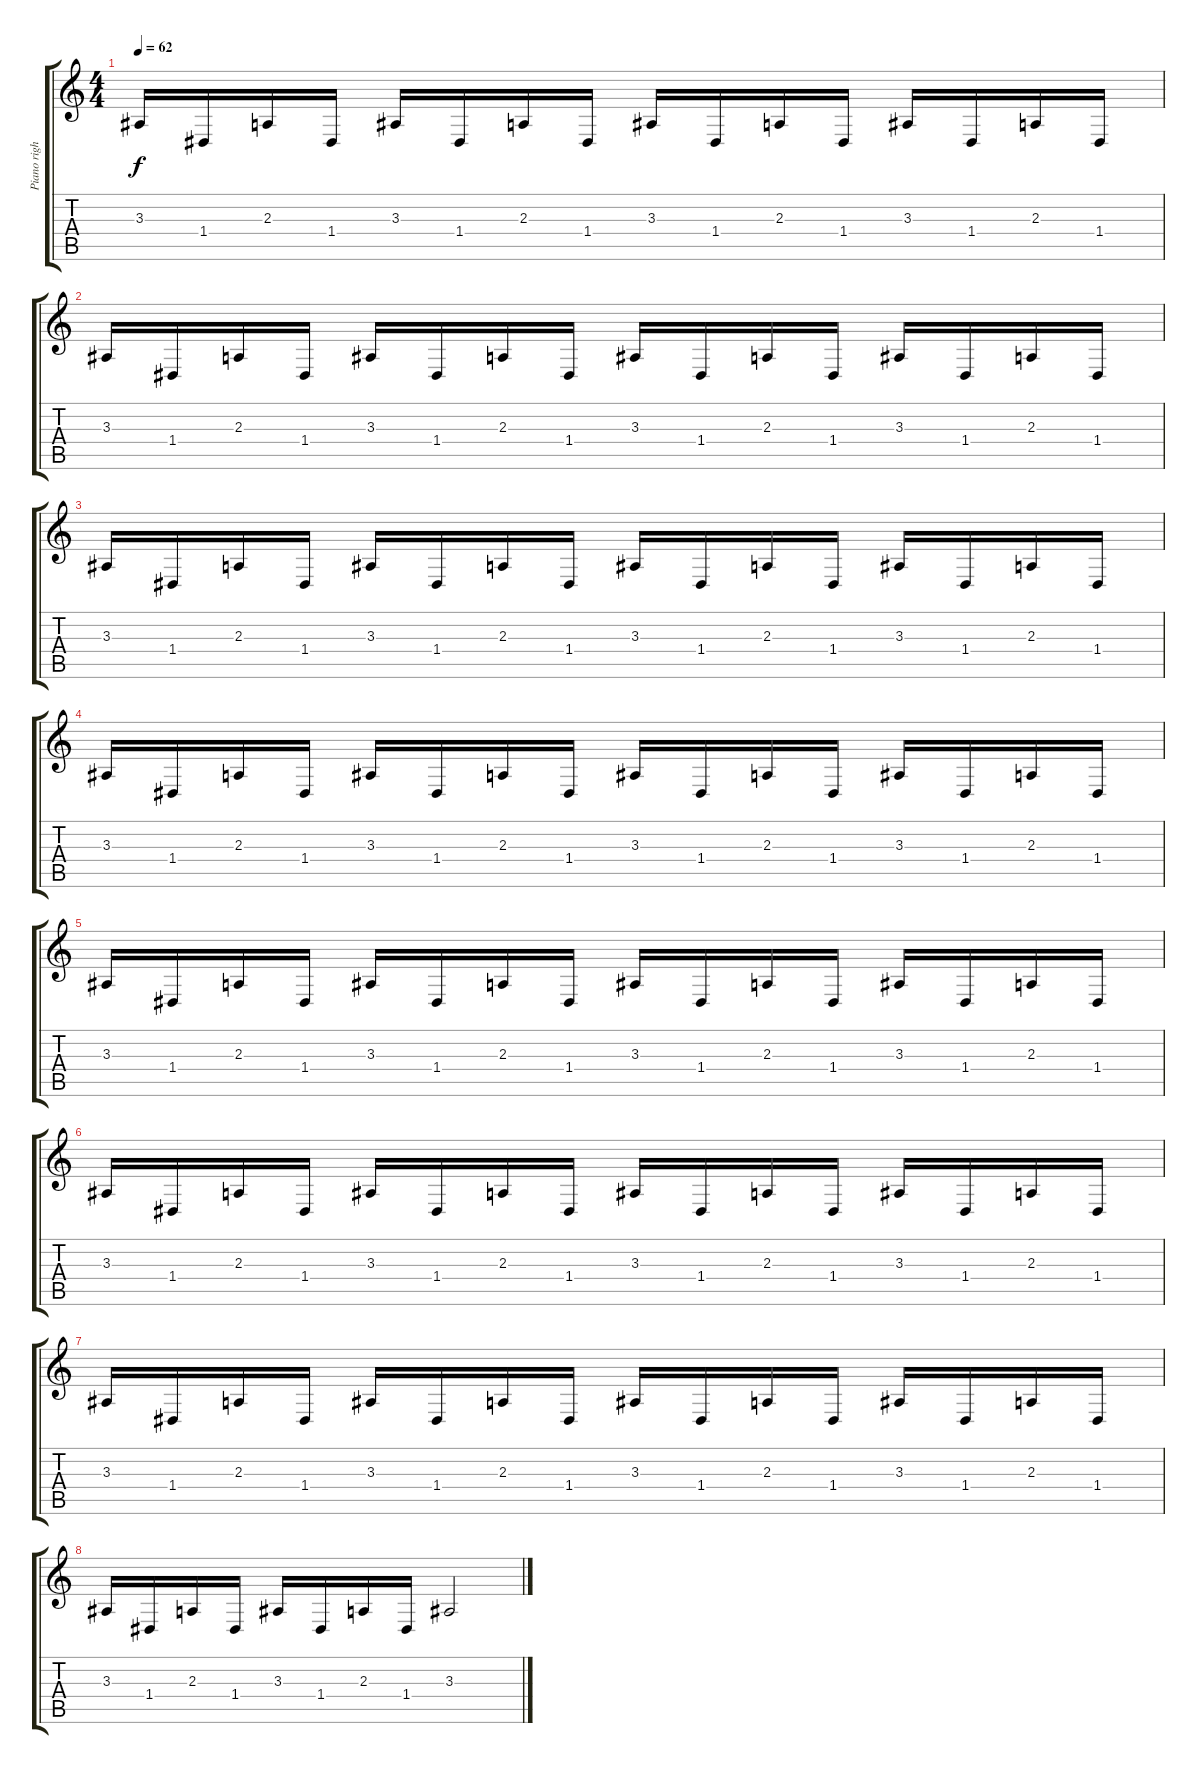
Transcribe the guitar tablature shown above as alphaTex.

\track ("Piano right hand" "Piano righ") {instrument acousticgrandpiano}
\staff {score tabs}
\tuning (E4 B3 G3 D3 A2 E2) {hide}
\ts (4 4)
\tempo 62
\clef g2
\ks c
3.3.16{dy f} 1.4.16 2.3.16 1.4.16 3.3.16 1.4.16 2.3.16 1.4.16 3.3.16 1.4.16 2.3.16 1.4.16 3.3.16 1.4.16 2.3.16 1.4.16 |
3.3.16 1.4.16 2.3.16 1.4.16 3.3.16 1.4.16 2.3.16 1.4.16 3.3.16 1.4.16 2.3.16 1.4.16 3.3.16 1.4.16 2.3.16 1.4.16 |
3.3.16 1.4.16 2.3.16 1.4.16 3.3.16 1.4.16 2.3.16 1.4.16 3.3.16 1.4.16 2.3.16 1.4.16 3.3.16 1.4.16 2.3.16 1.4.16 |
3.3.16 1.4.16 2.3.16 1.4.16 3.3.16 1.4.16 2.3.16 1.4.16 3.3.16 1.4.16 2.3.16 1.4.16 3.3.16 1.4.16 2.3.16 1.4.16 |
3.3.16 1.4.16 2.3.16 1.4.16 3.3.16 1.4.16 2.3.16 1.4.16 3.3.16 1.4.16 2.3.16 1.4.16 3.3.16 1.4.16 2.3.16 1.4.16 |
3.3.16 1.4.16 2.3.16 1.4.16 3.3.16 1.4.16 2.3.16 1.4.16 3.3.16 1.4.16 2.3.16 1.4.16 3.3.16 1.4.16 2.3.16 1.4.16 |
3.3.16 1.4.16 2.3.16 1.4.16 3.3.16 1.4.16 2.3.16 1.4.16 3.3.16 1.4.16 2.3.16 1.4.16 3.3.16 1.4.16 2.3.16 1.4.16 |
3.3.16 1.4.16 2.3.16 1.4.16 3.3.16 1.4.16 2.3.16 1.4.16 3.3.2
